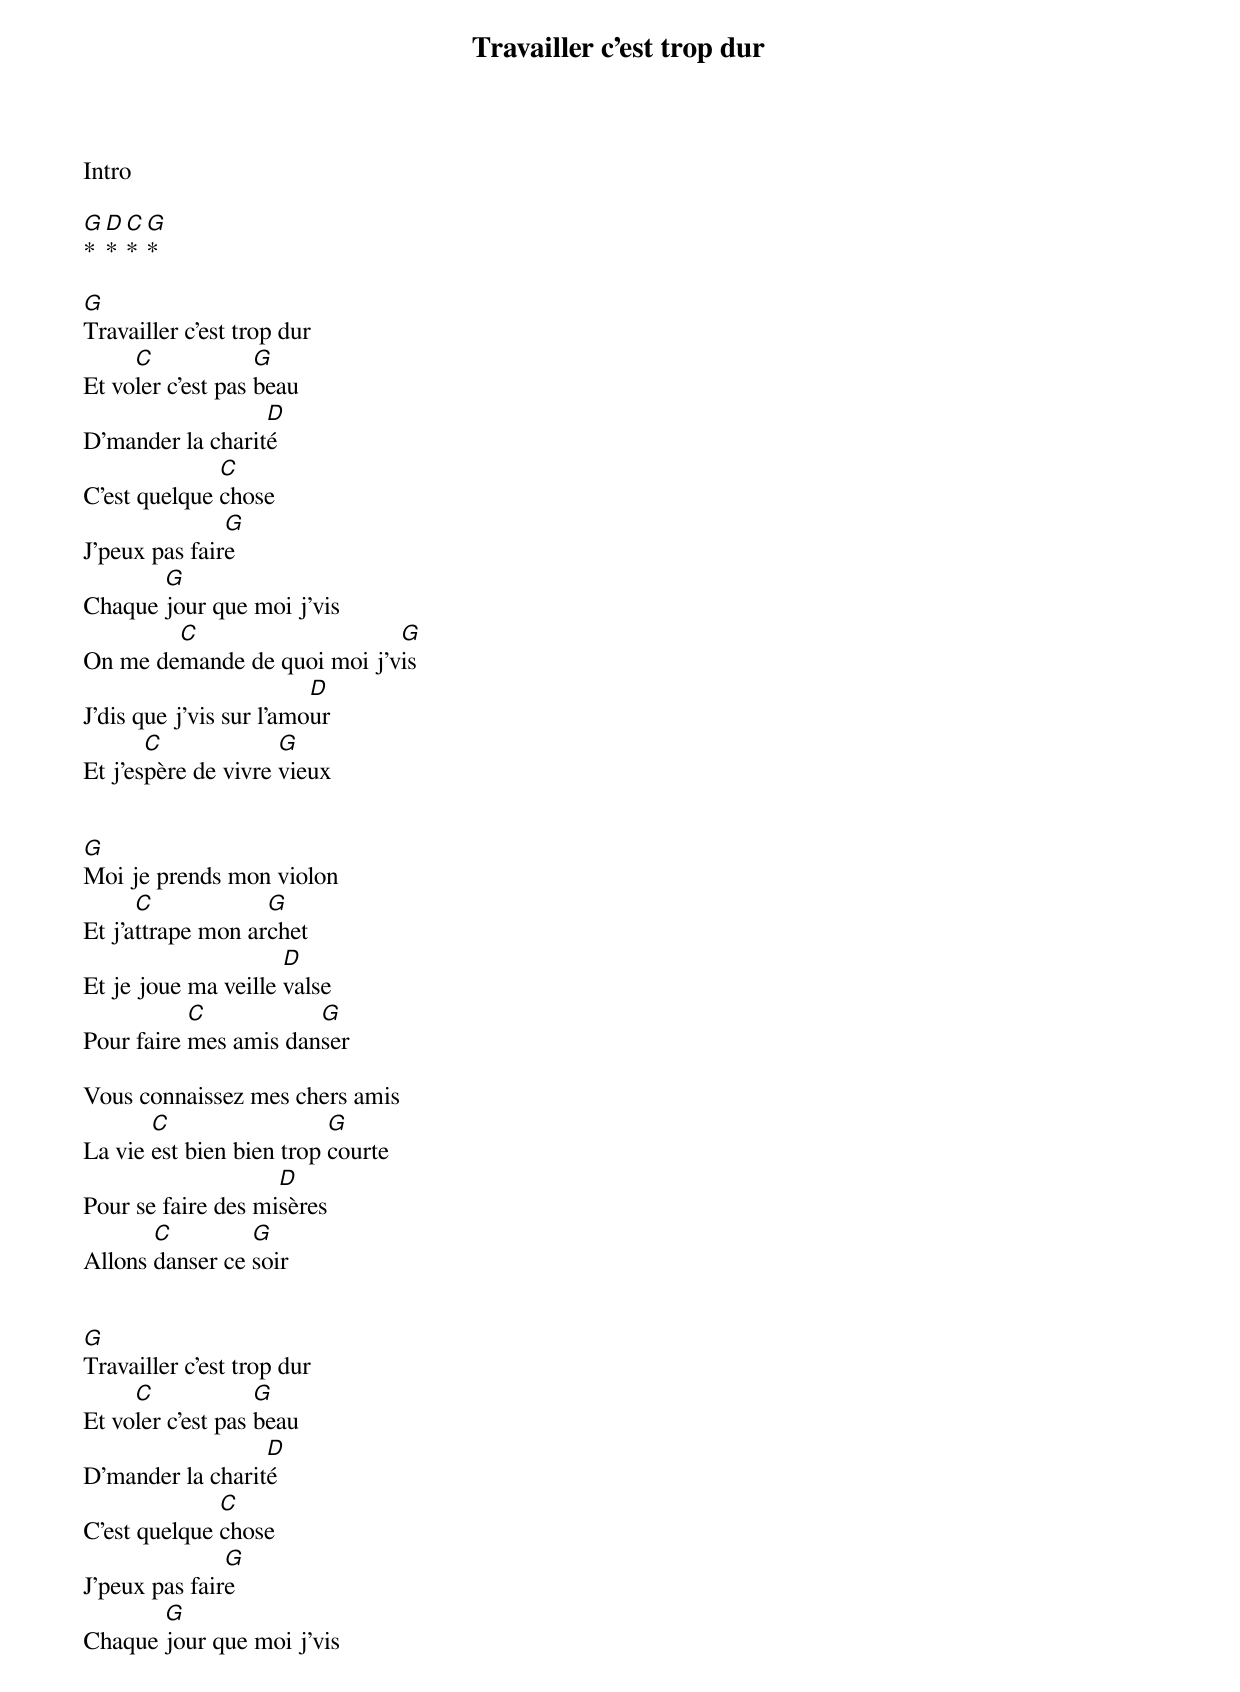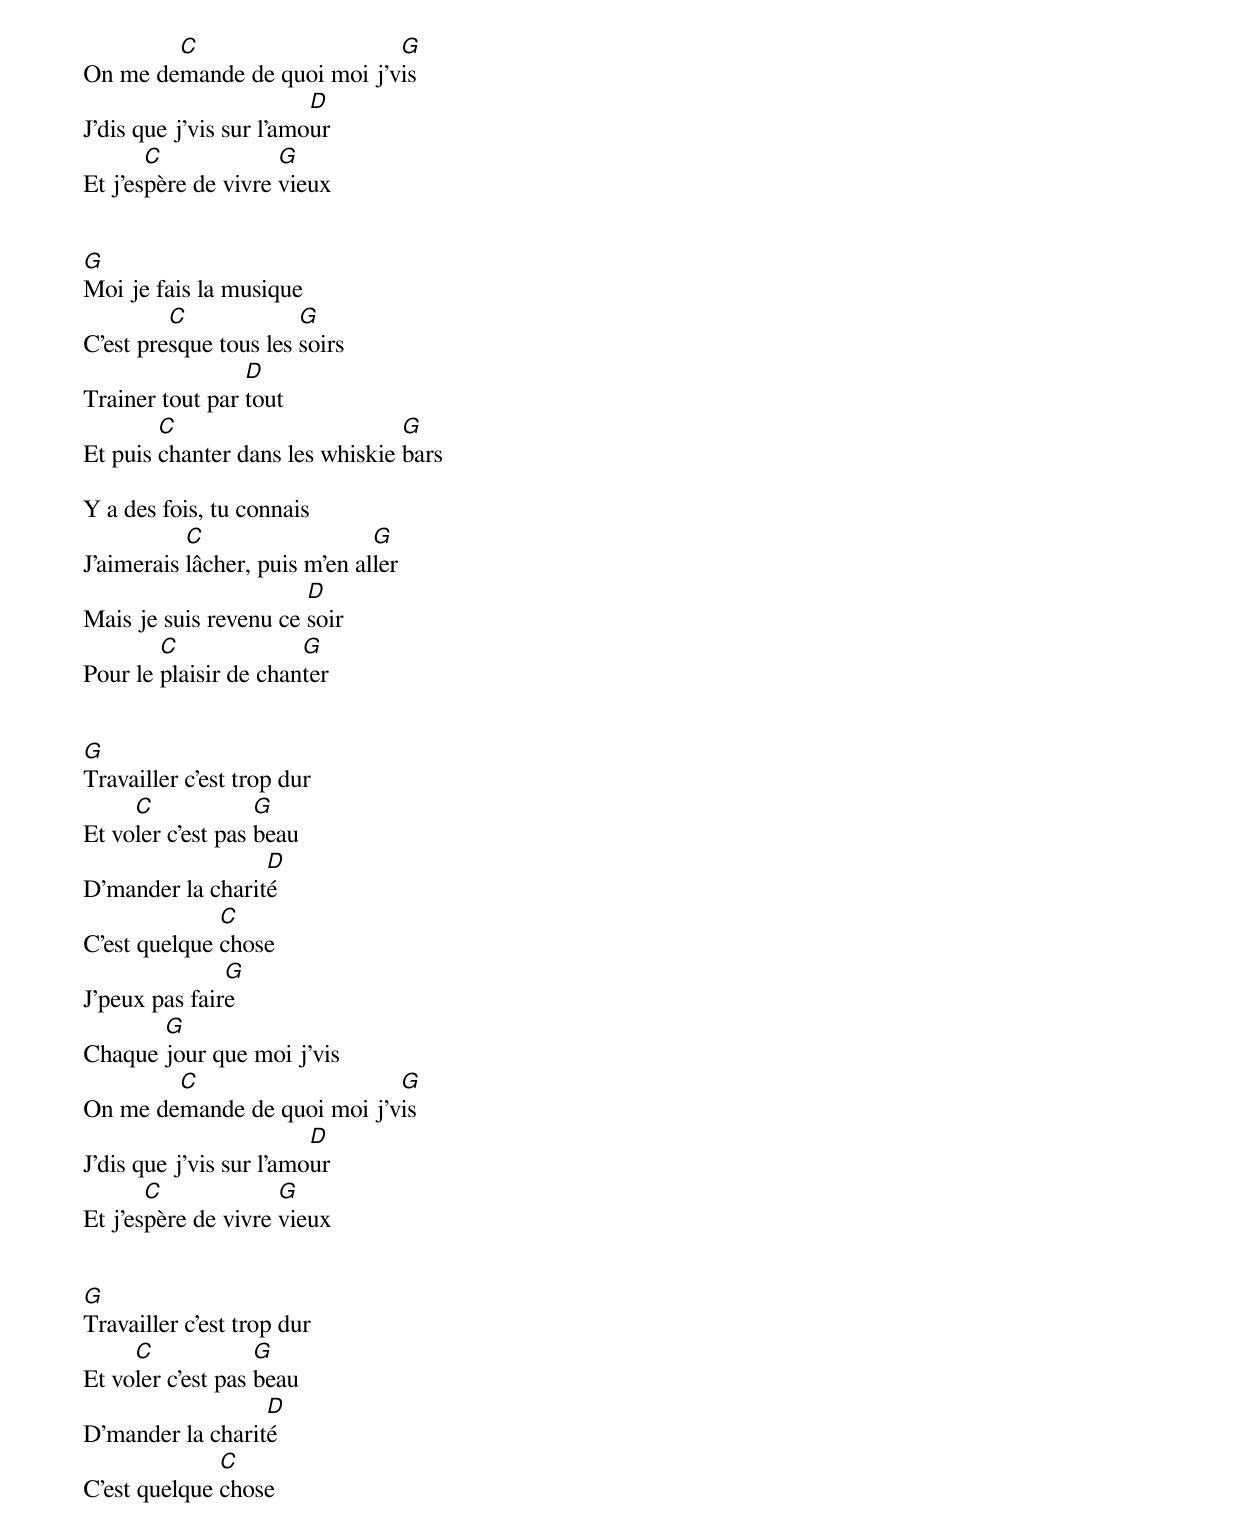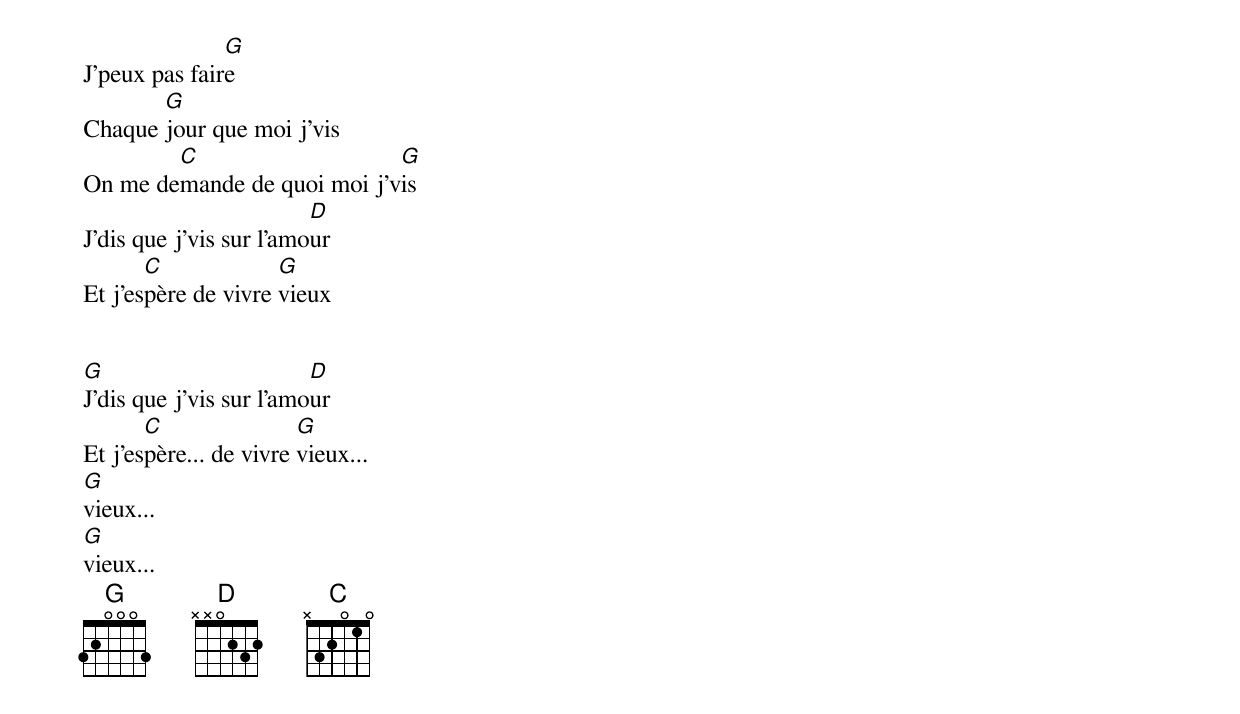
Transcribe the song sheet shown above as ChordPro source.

{t:Travailler c'est trop dur}
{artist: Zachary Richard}

Intro

[G]* [D]* [C]* [G]*

[G]Travailler c'est trop dur
Et vo[C]ler c'est pas [G]beau
D'mander la charit[D]é
C'est quelque [C]chose
J'peux pas fair[G]e
Chaque [G]jour que moi j'vis
On me de[C]mande de quoi moi j'v[G]is
J'dis que j'vis sur l'amo[D]ur
Et j'es[C]père de vivre [G]vieux


[G]Moi je prends mon violon
Et j'a[C]ttrape mon ar[G]chet
Et je joue ma veille [D]valse
Pour faire [C]mes amis dan[G]ser

Vous connaissez mes chers amis
La vie [C]est bien bien trop [G]courte
Pour se faire des mi[D]sères
Allons [C]danser ce [G]soir


[G]Travailler c'est trop dur
Et vo[C]ler c'est pas [G]beau
D'mander la charit[D]é
C'est quelque [C]chose
J'peux pas fair[G]e
Chaque [G]jour que moi j'vis
On me de[C]mande de quoi moi j'v[G]is
J'dis que j'vis sur l'amo[D]ur
Et j'es[C]père de vivre [G]vieux


[G]Moi je fais la musique
C'est pre[C]sque tous les [G]soirs
Trainer tout par [D]tout
Et puis [C]chanter dans les whiskie [G]bars

Y a des fois, tu connais
J'aimerais [C]lâcher, puis m'en al[G]ler
Mais je suis revenu ce [D]soir
Pour le [C]plaisir de chan[G]ter


[G]Travailler c'est trop dur
Et vo[C]ler c'est pas [G]beau
D'mander la charit[D]é
C'est quelque [C]chose
J'peux pas fair[G]e
Chaque [G]jour que moi j'vis
On me de[C]mande de quoi moi j'v[G]is
J'dis que j'vis sur l'amo[D]ur
Et j'es[C]père de vivre [G]vieux


[G]Travailler c'est trop dur
Et vo[C]ler c'est pas [G]beau
D'mander la charit[D]é
C'est quelque [C]chose
J'peux pas fair[G]e
Chaque [G]jour que moi j'vis
On me de[C]mande de quoi moi j'v[G]is
J'dis que j'vis sur l'amo[D]ur
Et j'es[C]père de vivre [G]vieux


[G]J'dis que j'vis sur l'amo[D]ur
Et j'es[C]père... de vivre [G]vieux...
[G]vieux...
[G]vieux...
